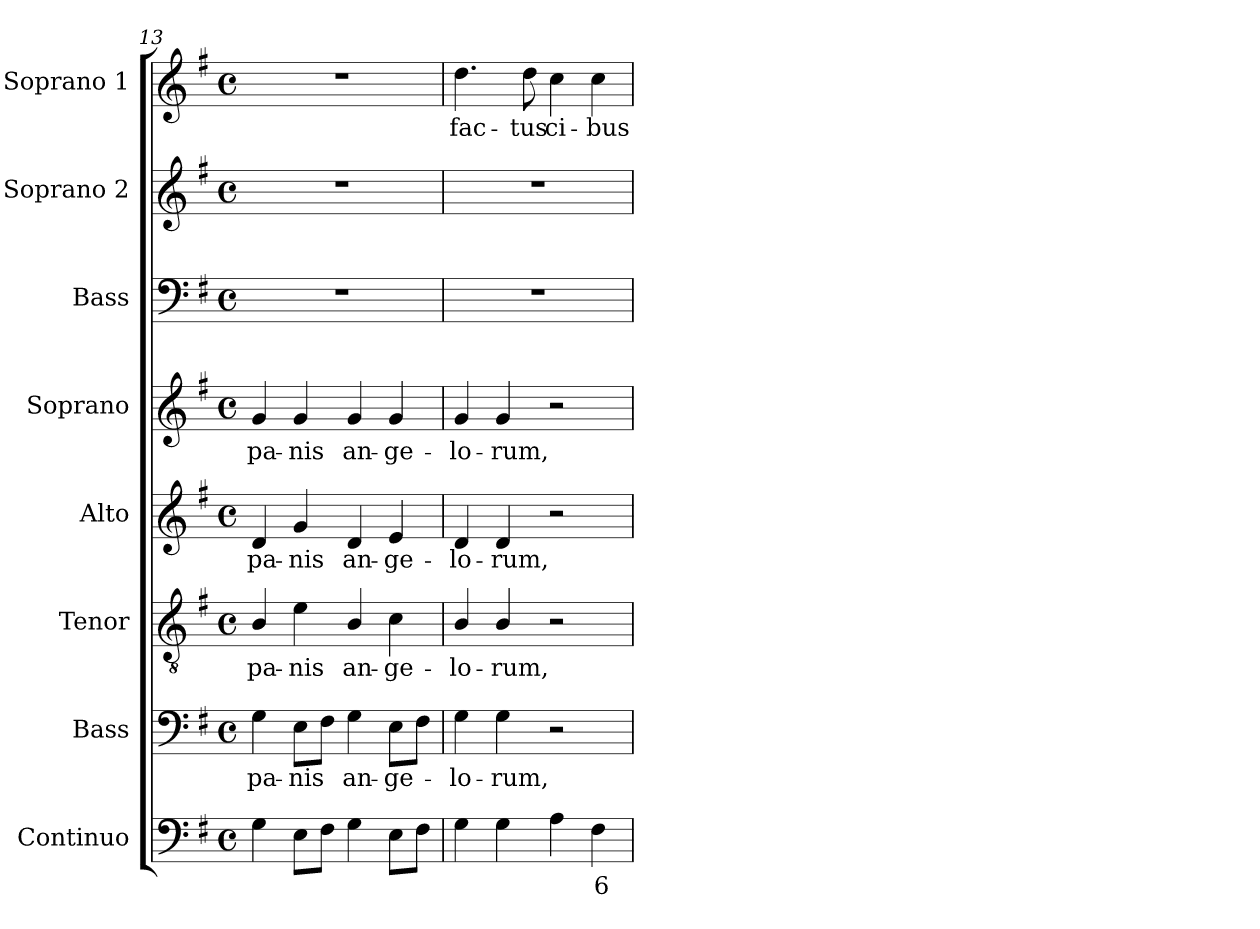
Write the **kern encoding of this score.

**kern	**text	**kern	**text	**kern	**text	**kern	**text	**kern	**text	**kern	**kern	**kern	**text
*part8	*part8	*part7	*part7	*part6	*part6	*part5	*part5	*part4	*part4	*part3	*part2	*part1	*part1
*staff8	*staff8	*staff7	*staff7	*staff6	*staff6	*staff5	*staff5	*staff4	*staff4	*staff3	*staff2	*staff1	*staff1
*I"Continuo	*	*I"Bass	*	*I"Tenor	*	*I"Alto	*	*I"Soprano	*	*I"Bass	*I"Soprano 2	*I"Soprano 1	*
*I'Cont.	*	*I'B.	*	*I'T.	*	*I'A.	*	*I'S.	*	*I'B.	*I'S2.	*I'S1.	*
*clefF4	*	*clefF4	*	*clefGv2	*	*clefG2	*	*clefG2	*	*clefF4	*clefG2	*clefG2	*
*	*	*	*	*ITrd7c12	*	*	*	*	*	*	*	*	*
*k[f#]	*	*k[f#]	*	*k[f#]	*	*k[f#]	*	*k[f#]	*	*k[f#]	*k[f#]	*k[f#]	*
*G:	*	*G:	*	*G:	*	*G:	*	*G:	*	*G:	*G:	*G:	*
*M4/4	*	*M4/4	*	*M4/4	*	*M4/4	*	*M4/4	*	*M4/4	*M4/4	*M4/4	*
*met(c)	*	*met(c)	*	*met(c)	*	*met(c)	*	*met(c)	*	*met(c)	*met(c)	*met(c)	*
=13	=13	=13	=13	=13	=13	=13	=13	=13	=13	=13	=13	=13	=13
!	!	!	!LO:LY:b:color=#000000	!	!	!	!	!	!	!	!	!	!
!	!	!	!	!	!LO:LY:b:color=#000000	!	!	!	!	!	!	!	!
!	!	!	!	!	!	!	!LO:LY:b:color=#000000	!	!	!	!	!	!
!	!	!	!	!	!	!	!	!	!LO:LY:b:color=#000000	!	!	!	!
4Gi\	.	4Gi\	pa-	4BBi/	pa-	4di/	pa-	4gi/	pa-	1r	1r	1r	.
!	!	!	!LO:LY:b:color=#000000	!	!	!	!	!	!	!	!	!	!
!	!	!	!	!	!LO:LY:b:color=#000000	!	!	!	!	!	!	!	!
!	!	!	!	!	!	!	!LO:LY:b:color=#000000	!	!	!	!	!	!
!	!	!	!	!	!	!	!	!	!LO:LY:b:color=#000000	!	!	!	!
8Ei\L	.	8Ei\L	-nis	4Ei\	-nis	4gi/	-nis	4gi/	-nis	.	.	.	.
8F#i\J	.	8F#i\J	.	.	.	.	.	.	.	.	.	.	.
!	!	!	!LO:LY:b:color=#000000	!	!	!	!	!	!	!	!	!	!
!	!	!	!	!	!LO:LY:b:color=#000000	!	!	!	!	!	!	!	!
!	!	!	!	!	!	!	!LO:LY:b:color=#000000	!	!	!	!	!	!
!	!	!	!	!	!	!	!	!	!LO:LY:b:color=#000000	!	!	!	!
4Gi\	.	4Gi\	an-	4BBi/	an-	4di/	an-	4gi/	an-	.	.	.	.
!	!	!	!LO:LY:b:color=#000000	!	!	!	!	!	!	!	!	!	!
!	!	!	!	!	!LO:LY:b:color=#000000	!	!	!	!	!	!	!	!
!	!	!	!	!	!	!	!LO:LY:b:color=#000000	!	!	!	!	!	!
!	!	!	!	!	!	!	!	!	!LO:LY:b:color=#000000	!	!	!	!
8Ei\L	.	8Ei\L	-ge-	4Ci\	-ge-	4ei/	-ge-	4gi/	-ge-	.	.	.	.
8F#i\J	.	8F#i\J	.	.	.	.	.	.	.	.	.	.	.
=14	=14	=14	=14	=14	=14	=14	=14	=14	=14	=14	=14	=14	=14
!	!	!	!LO:LY:b:color=#000000	!	!	!	!	!	!	!	!	!	!
!	!	!	!	!	!LO:LY:b:color=#000000	!	!	!	!	!	!	!	!
!	!	!	!	!	!	!	!LO:LY:b:color=#000000	!	!	!	!	!	!
!	!	!	!	!	!	!	!	!	!LO:LY:b:color=#000000	!	!	!	!
!	!	!	!	!	!	!	!	!	!	!	!	!	!LO:LY:b:color=#000000
4Gi\	.	4Gi\	-lo-	4BBi/	-lo-	4di/	-lo-	4gi/	-lo-	1r	1r	4.ddi\	fac-
!	!	!	!LO:LY:b:color=#000000	!	!	!	!	!	!	!	!	!	!
!	!	!	!	!	!LO:LY:b:color=#000000	!	!	!	!	!	!	!	!
!	!	!	!	!	!	!	!LO:LY:b:color=#000000	!	!	!	!	!	!
!	!	!	!	!	!	!	!	!	!LO:LY:b:color=#000000	!	!	!	!
4Gi\	.	4Gi\	-rum,	4BBi/	-rum,	4di/	-rum,	4gi/	-rum,	.	.	.	.
!	!	!	!	!	!	!	!	!	!	!	!	!	!LO:LY:b:color=#000000
.	.	.	.	.	.	.	.	.	.	.	.	8ddi\	-tus
!	!	!	!	!	!	!	!	!	!	!	!	!	!LO:LY:b:color=#000000
4Ai\	.	2r	.	2r	.	2r	.	2r	.	.	.	4cci\	ci-
!	!LO:LY:b:color=#000000	!	!	!	!	!	!	!	!	!	!	!	!
!	!	!	!	!	!	!	!	!	!	!	!	!	!LO:LY:b:color=#000000
4F#i\	6	.	.	.	.	.	.	.	.	.	.	4cci\	-bus
=	=	=	=	=	=	=	=	=	=	=	=	=	=
*-	*-	*-	*-	*-	*-	*-	*-	*-	*-	*-	*-	*-	*-
